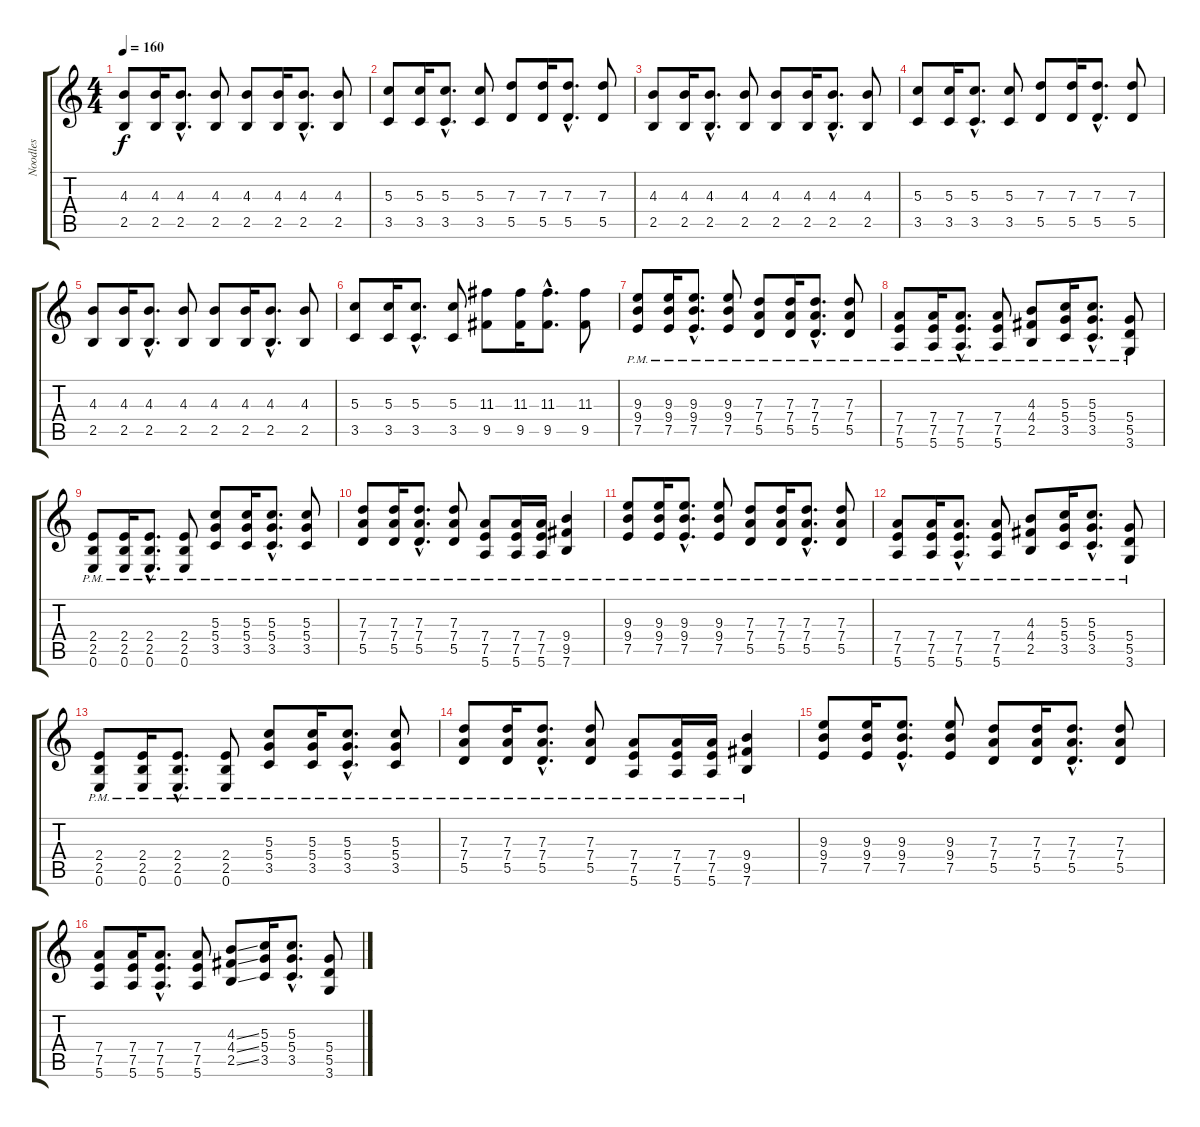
\track ("Noodles" "Noodles") {instrument distortionguitar}
\staff {score tabs}
\tuning (E4 B3 G3 D3 A2 E2) {hide}
\ts (4 4)
\tempo 160
\clef g2
\ks c
(4.3 2.5).8{dy f} (4.3 2.5).16 (4.3{hac} 2.5{hac}).8{d} (4.3 2.5).8 (4.3 2.5).8 (4.3 2.5).16 (4.3{hac} 2.5{hac}).8{d} (4.3 2.5).8 |
(5.3 3.5).8 (5.3 3.5).16 (5.3{hac} 3.5{hac}).8{d} (5.3 3.5).8 (7.3 5.5).8 (7.3 5.5).16 (7.3{hac} 5.5{hac}).8{d} (7.3 5.5).8 |
(4.3 2.5).8 (4.3 2.5).16 (4.3{hac} 2.5{hac}).8{d} (4.3 2.5).8 (4.3 2.5).8 (4.3 2.5).16 (4.3{hac} 2.5{hac}).8{d} (4.3 2.5).8 |
(5.3 3.5).8 (5.3 3.5).16 (5.3{hac} 3.5{hac}).8{d} (5.3 3.5).8 (7.3 5.5).8 (7.3 5.5).16 (7.3{hac} 5.5{hac}).8{d} (7.3 5.5).8 |
(4.3 2.5).8 (4.3 2.5).16 (4.3{hac} 2.5{hac}).8{d} (4.3 2.5).8 (4.3 2.5).8 (4.3 2.5).16 (4.3{hac} 2.5{hac}).8{d} (4.3 2.5).8 |
(5.3 3.5).8 (5.3 3.5).16 (5.3{hac} 3.5{hac}).8{d} (5.3 3.5).8 (11.3 9.5).8 (11.3 9.5).16 (11.3{hac} 9.5{hac}).8{d} (11.3 9.5).8 |
(9.3{pm} 9.4{pm} 7.5{pm}).8 (9.3{pm} 9.4{pm} 7.5{pm}).16 (9.3{hac pm} 9.4{hac pm} 7.5{hac pm}).8{d} (9.3{pm} 9.4{pm} 7.5{pm}).8 (7.3{pm} 7.4{pm} 5.5{pm}).8 (7.3{pm} 7.4{pm} 5.5{pm}).16 (7.3{hac pm} 7.4{hac pm} 5.5{hac pm}).8{d} (7.3{pm} 7.4{pm} 5.5{pm}).8 |
(7.4{pm} 7.5{pm} 5.6{pm}).8 (7.4{pm} 7.5{pm} 5.6{pm}).16 (7.4{hac pm} 7.5{hac pm} 5.6{hac pm}).8{d} (7.4{pm} 7.5{pm} 5.6{pm}).8 (4.3{pm} 4.4{pm} 2.5{pm}).8 (5.3{pm} 5.4{pm} 3.5{pm}).16 (5.3{hac pm} 5.4{hac pm} 3.5{hac pm}).8{d} (5.4{pm} 5.5{pm} 3.6{pm}).8 |
(2.4{pm} 2.5{pm} 0.6{pm}).8 (2.4{pm} 2.5{pm} 0.6{pm}).16 (2.4{hac pm} 2.5{hac pm} 0.6{hac pm}).8{d} (2.4{pm} 2.5{pm} 0.6{pm}).8 (5.3{pm} 5.4{pm} 3.5{pm}).8 (5.3{pm} 5.4{pm} 3.5{pm}).16 (5.3{hac pm} 5.4{hac pm} 3.5{hac pm}).8{d} (5.3{pm} 5.4{pm} 3.5{pm}).8 |
(7.3{pm} 7.4{pm} 5.5{pm}).8 (7.3{pm} 7.4{pm} 5.5{pm}).16 (7.3{hac pm} 7.4{hac pm} 5.5{hac pm}).8{d} (7.3{pm} 7.4{pm} 5.5{pm}).8 (7.4{pm} 7.5{pm} 5.6{pm}).8 (7.4{pm} 7.5{pm} 5.6{pm}).16 (7.4{pm} 7.5{pm} 5.6{pm}).16 (9.4{pm} 9.5{pm} 7.6{pm}).4 |
(9.3{pm} 9.4{pm} 7.5{pm}).8 (9.3{pm} 9.4{pm} 7.5{pm}).16 (9.3{hac pm} 9.4{hac pm} 7.5{hac pm}).8{d} (9.3{pm} 9.4{pm} 7.5{pm}).8 (7.3{pm} 7.4{pm} 5.5{pm}).8 (7.3{pm} 7.4{pm} 5.5{pm}).16 (7.3{hac pm} 7.4{hac pm} 5.5{hac pm}).8{d} (7.3{pm} 7.4{pm} 5.5{pm}).8 |
(7.4{pm} 7.5{pm} 5.6{pm}).8 (7.4{pm} 7.5{pm} 5.6{pm}).16 (7.4{hac pm} 7.5{hac pm} 5.6{hac pm}).8{d} (7.4{pm} 7.5{pm} 5.6{pm}).8 (4.3{pm} 4.4{pm} 2.5{pm}).8 (5.3{pm} 5.4{pm} 3.5{pm}).16 (5.3{hac pm} 5.4{hac pm} 3.5{hac pm}).8{d} (5.4{pm} 5.5{pm} 3.6{pm}).8 |
(2.4{pm} 2.5{pm} 0.6{pm}).8 (2.4{pm} 2.5{pm} 0.6{pm}).16 (2.4{hac pm} 2.5{hac pm} 0.6{hac pm}).8{d} (2.4{pm} 2.5{pm} 0.6{pm}).8 (5.3{pm} 5.4{pm} 3.5{pm}).8 (5.3{pm} 5.4{pm} 3.5{pm}).16 (5.3{hac pm} 5.4{hac pm} 3.5{hac pm}).8{d} (5.3{pm} 5.4{pm} 3.5{pm}).8 |
(7.3{pm} 7.4{pm} 5.5{pm}).8 (7.3{pm} 7.4{pm} 5.5{pm}).16 (7.3{hac pm} 7.4{hac pm} 5.5{hac pm}).8{d} (7.3{pm} 7.4{pm} 5.5{pm}).8 (7.4{pm} 7.5{pm} 5.6{pm}).8 (7.4{pm} 7.5{pm} 5.6{pm}).16 (7.4{pm} 7.5{pm} 5.6{pm}).16 (9.4{pm} 9.5{pm} 7.6{pm}).4 |
(9.3 9.4 7.5).8 (9.3 9.4 7.5).16 (9.3{hac} 9.4{hac} 7.5{hac}).8{d} (9.3 9.4 7.5).8 (7.3 7.4 5.5).8 (7.3 7.4 5.5).16 (7.3{hac} 7.4{hac} 5.5{hac}).8{d} (7.3 7.4 5.5).8 |
(7.4 7.5 5.6).8 (7.4 7.5 5.6).16 (7.4{hac} 7.5{hac} 5.6{hac}).8{d} (7.4 7.5 5.6).8 (4.3{ss} 4.4{ss} 2.5{ss}).8 (5.3 5.4 3.5).16 (5.3{hac} 5.4{hac} 3.5{hac}).8{d} (5.4 5.5 3.6).8
